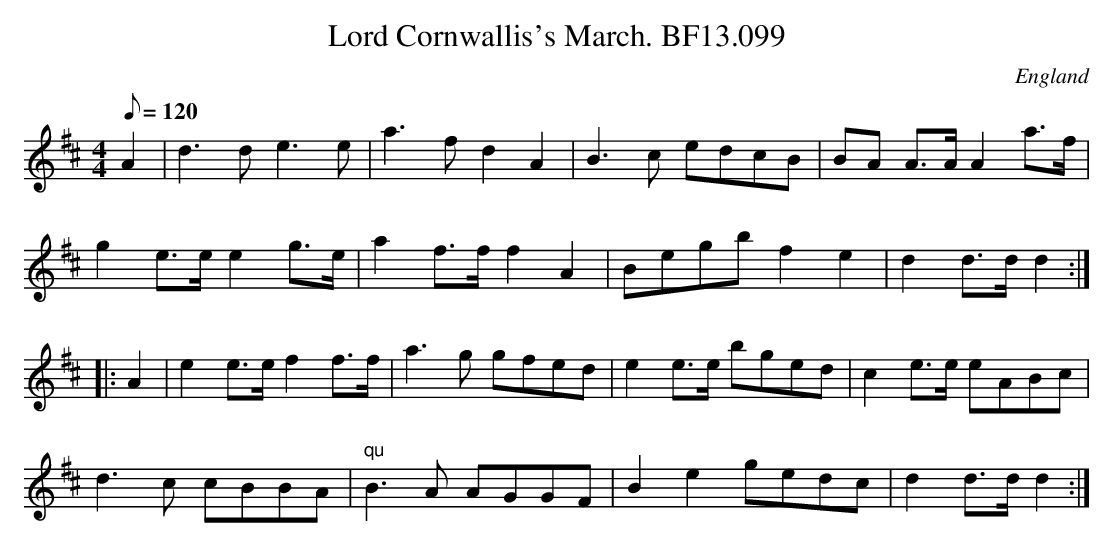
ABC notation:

X:1
T:Lord Cornwallis's March. BF13.099
M:4/4
L:1/8
Q:120
O:England
K:D major
A2|d3de3e|a3fd2A2|B3c edcB|BA A>A A2a>f|!
g2e>ee2g>e|a2f>ff2A2|Begbf2e2|d2d>dd2:|!
|:A2|e2e>ef2f>f|a3g gfed|e2e>e bged|c2e>e eABc|!
d3c cBBA|"qu"B3 A AGGF|B2e2gedc|d2d>dd2:|]
